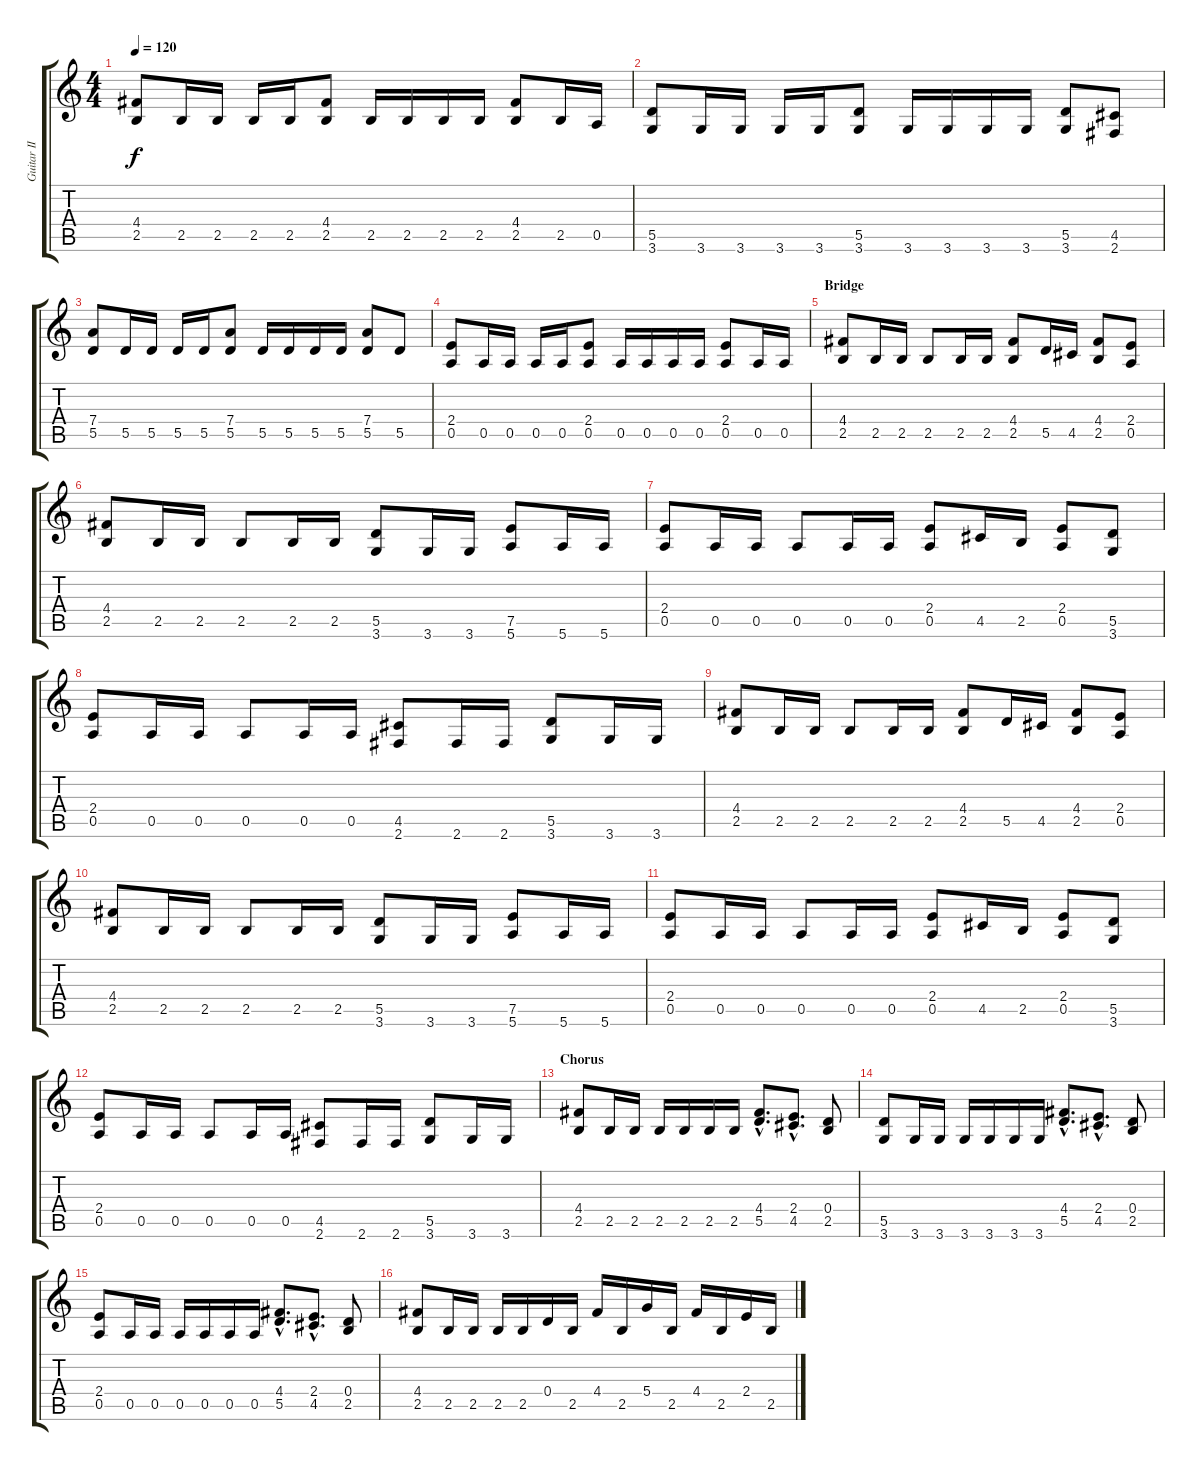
\track ("Guitar II" "Guitar II") {instrument distortionguitar}
\staff {score tabs}
\tuning (E4 B3 G3 D3 A2 E2) {hide}
\ts (4 4)
\tempo 120
\clef g2
\ks c
(4.4 2.5).8{dy f} 2.5.16 2.5.16 2.5.16 2.5.16 (4.4 2.5).8 2.5.16 2.5.16 2.5.16 2.5.16 (4.4 2.5).8 2.5.16 0.5.16 |
(5.5 3.6).8 3.6.16 3.6.16 3.6.16 3.6.16 (5.5 3.6).8 3.6.16 3.6.16 3.6.16 3.6.16 (5.5 3.6).8 (4.5 2.6).8 |
(7.4 5.5).8 5.5.16 5.5.16 5.5.16 5.5.16 (7.4 5.5).8 5.5.16 5.5.16 5.5.16 5.5.16 (7.4 5.5).8 5.5.8 |
(2.4 0.5).8 0.5.16 0.5.16 0.5.16 0.5.16 (2.4 0.5).8 0.5.16 0.5.16 0.5.16 0.5.16 (2.4 0.5).8 0.5.16 0.5.16 |
\section ("" "Bridge")
(4.4 2.5).8 2.5.16 2.5.16 2.5.8 2.5.16 2.5.16 (4.4 2.5).8 5.5.16 4.5.16 (4.4 2.5).8 (2.4 0.5).8 |
(4.4 2.5).8 2.5.16 2.5.16 2.5.8 2.5.16 2.5.16 (5.5 3.6).8 3.6.16 3.6.16 (7.5 5.6).8 5.6.16 5.6.16 |
(2.4 0.5).8 0.5.16 0.5.16 0.5.8 0.5.16 0.5.16 (2.4 0.5).8 4.5.16 2.5.16 (2.4 0.5).8 (5.5 3.6).8 |
(2.4 0.5).8 0.5.16 0.5.16 0.5.8 0.5.16 0.5.16 (4.5 2.6).8 2.6.16 2.6.16 (5.5 3.6).8 3.6.16 3.6.16 |
(4.4 2.5).8 2.5.16 2.5.16 2.5.8 2.5.16 2.5.16 (4.4 2.5).8 5.5.16 4.5.16 (4.4 2.5).8 (2.4 0.5).8 |
(4.4 2.5).8 2.5.16 2.5.16 2.5.8 2.5.16 2.5.16 (5.5 3.6).8 3.6.16 3.6.16 (7.5 5.6).8 5.6.16 5.6.16 |
(2.4 0.5).8 0.5.16 0.5.16 0.5.8 0.5.16 0.5.16 (2.4 0.5).8 4.5.16 2.5.16 (2.4 0.5).8 (5.5 3.6).8 |
(2.4 0.5).8 0.5.16 0.5.16 0.5.8 0.5.16 0.5.16 (4.5 2.6).8 2.6.16 2.6.16 (5.5 3.6).8 3.6.16 3.6.16 |
\section ("" "Chorus")
(4.4 2.5).8 2.5.16 2.5.16 2.5.16 2.5.16 2.5.16 2.5.16 (4.4{hac} 5.5{hac}).8{d} (2.4{hac} 4.5{hac}).8{d} (0.4 2.5).8 |
(5.5 3.6).8 3.6.16 3.6.16 3.6.16 3.6.16 3.6.16 3.6.16 (4.4{hac} 5.5{hac}).8{d} (2.4{hac} 4.5{hac}).8{d} (0.4 2.5).8 |
(2.4 0.5).8 0.5.16 0.5.16 0.5.16 0.5.16 0.5.16 0.5.16 (4.4{hac} 5.5{hac}).8{d} (2.4{hac} 4.5{hac}).8{d} (0.4 2.5).8 |
(4.4 2.5).8 2.5.16 2.5.16 2.5.16 2.5.16 0.4.16 2.5.16 4.4.16 2.5.16 5.4.16 2.5.16 4.4.16 2.5.16 2.4.16 2.5.16
